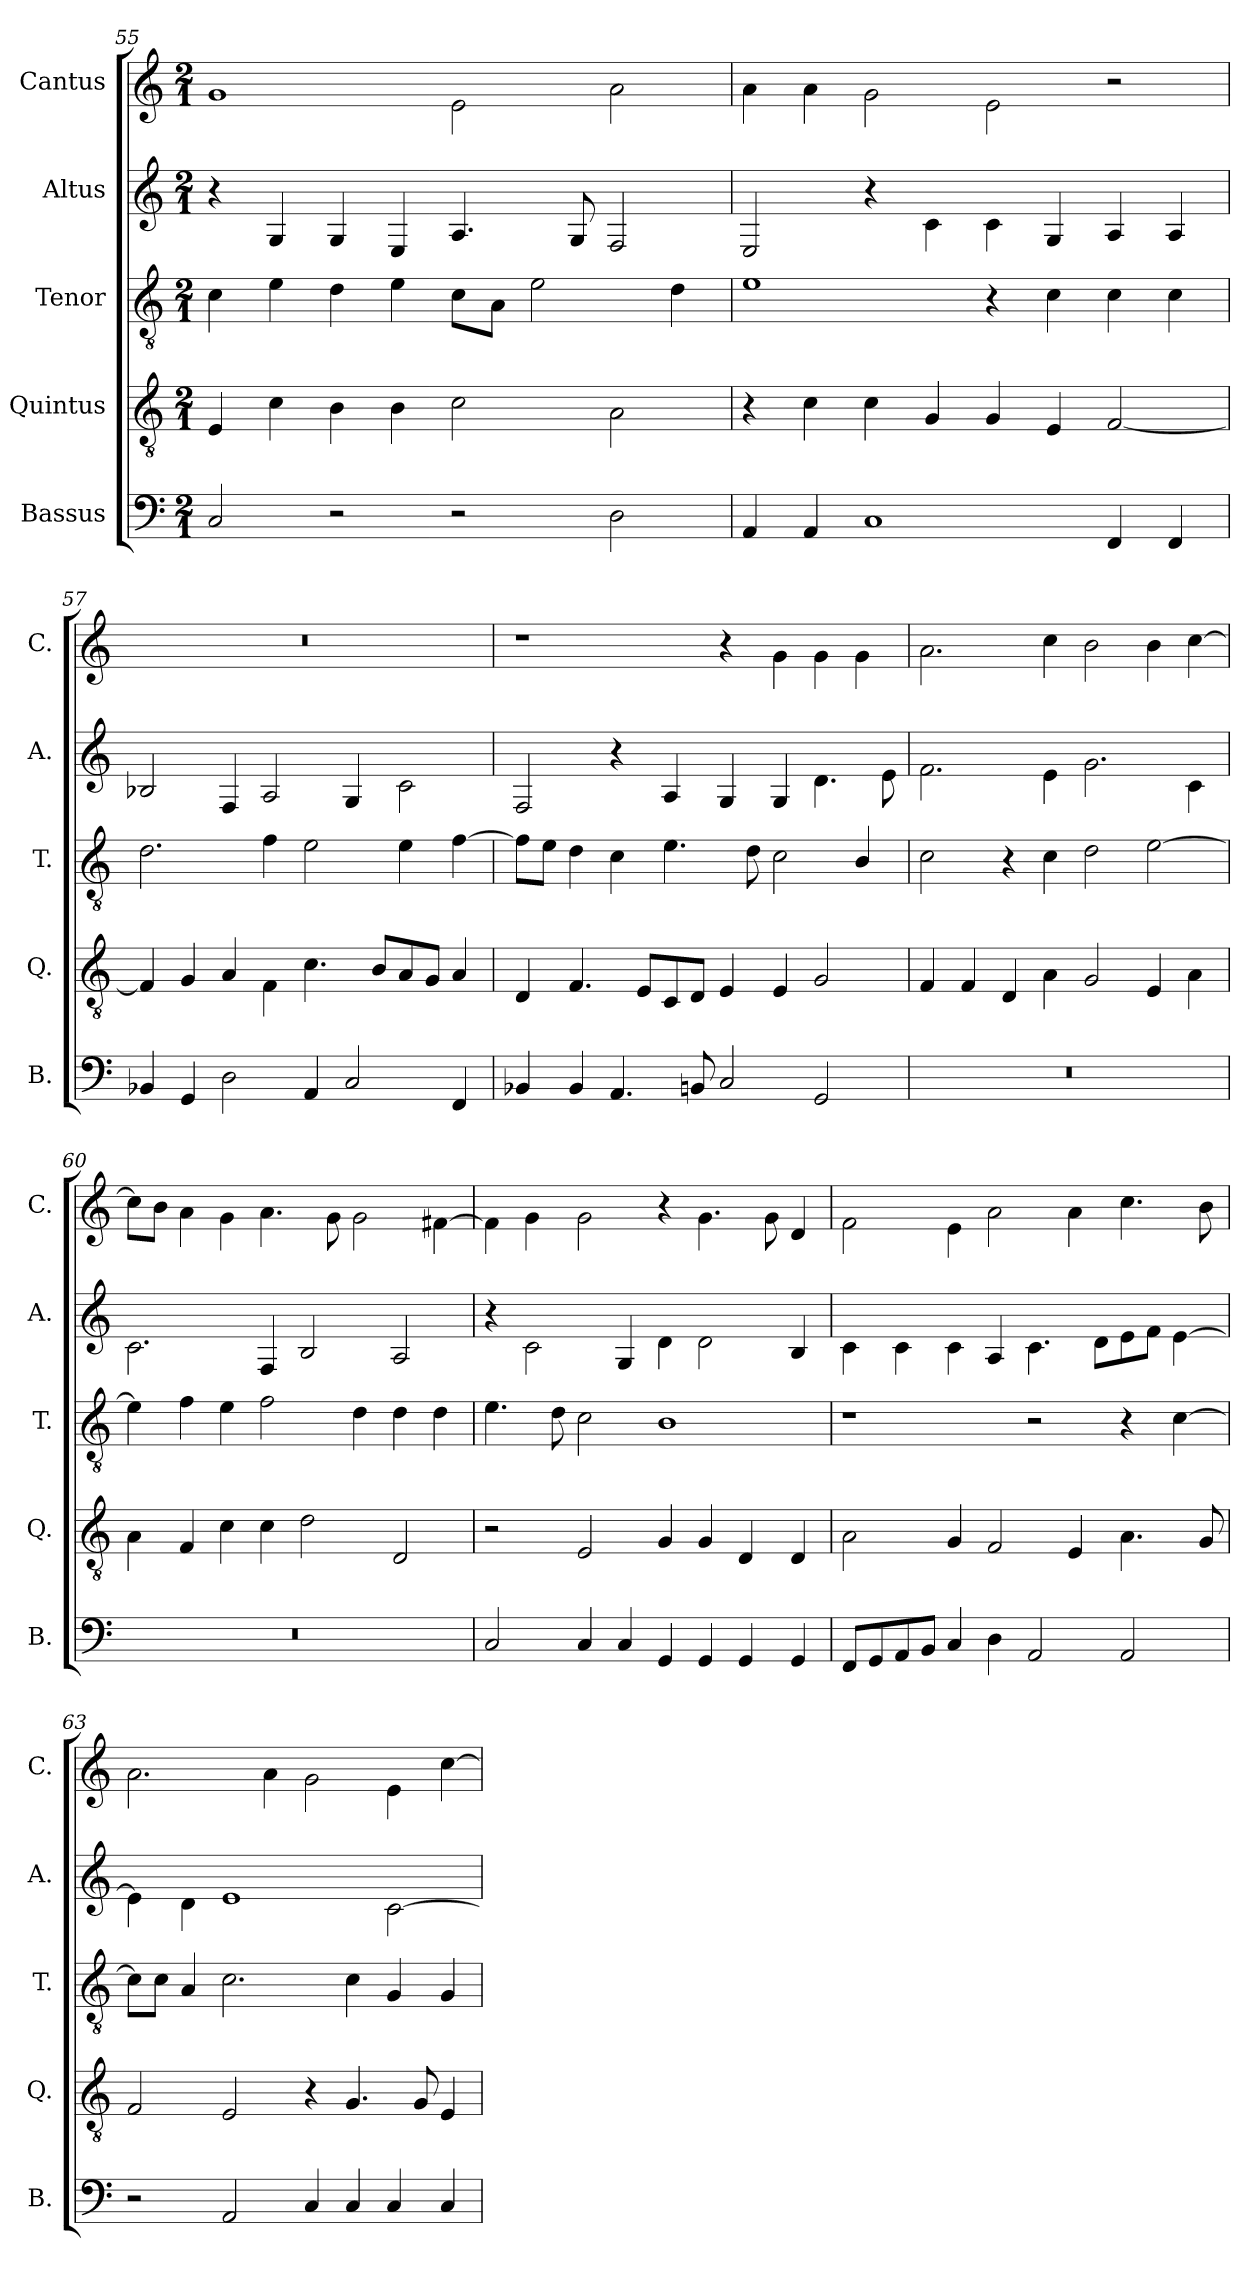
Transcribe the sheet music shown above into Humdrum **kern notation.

**kern	**kern	**kern	**kern	**kern
*part5	*part4	*part3	*part2	*part1
*staff5	*staff4	*staff3	*staff2	*staff1
*I"Bassus	*I"Quintus	*I"Tenor	*I"Altus	*I"Cantus
*I'B.	*I'Q.	*I'T.	*I'A.	*I'C.
!!LO:PB:g=z
*clefF4	*clefGv2	*clefGv2	*clefG2	*clefG2
*k[]	*k[]	*k[]	*k[]	*k[]
*M2/1	*M2/1	*M2/1	*M2/1	*M2/1
=55	=55	=55	=55	=55
2C/	4E/	4c\	4r	1g
.	4c\	4e\	4G/	.
2r	4B\	4d\	4G/	.
.	4B\	4e\	4E/	.
2r	2c\	8c\L	4.A/	2e\
.	.	8A\J	.	.
.	.	2e\	.	.
.	.	.	8G/	.
2D\	2A\	.	2F/	2a\
.	.	4d\	.	.
=56	=56	=56	=56	=56
4AA/	4r	1e	2E/	4a\
4AA/	4c\	.	.	4a\
1C	4c\	.	4r	2g\
.	4G/	.	4c\	.
.	4G/	4r	4c\	2e\
.	4E/	4c\	4G/	.
4FF/	[2F/	4c\	4A/	2r
4FF/	.	4c\	4A/	.
=57	=57	=57	=57	=57
4BB-X/	4F/]	2.d\	2B-X/	0r
4GG/	4G/	.	.	.
2D\	4A/	.	4F/	.
.	4F\	4f\	2A/	.
4AA/	4.c\	2e\	.	.
2C/	.	.	4G/	.
.	8B/L	.	.	.
.	8A/	4e\	2c\	.
.	8G/J	.	.	.
4FF/	4A/	[4f\	.	.
!!LO:LB:g=z
=58	=58	=58	=58	=58
4BB-X/	4D/	8f\L]	2F/	1r
.	.	8e\J	.	.
4BB-/	4.F/	4d\	.	.
4.AA/	.	4c\	4r	.
.	8E/L	.	.	.
.	8C/	4.e\	4A/	.
8BBni/	8D/J	.	.	.
2C/	4E/	.	4G/	4r
.	.	8d\	.	.
.	4E/	2c\	4G/	4g\
2GG/	2G/	.	4.d\	4g\
.	.	4B/	.	4g\
.	.	.	8e\	.
=59	=59	=59	=59	=59
0r	4F/	2c\	2.f\	2.a\
.	4F/	.	.	.
.	4D/	4r	.	.
.	4A\	4c\	4e\	4cc\
.	2G/	2d\	2.g\	2b\
.	4E/	[2e\	.	4b\
.	4A\	.	4c\	[4cc\
=60	=60	=60	=60	=60
0r	4A\	4e\]	2.c\	8cc\L]
.	.	.	.	8b\J
.	4F/	4f\	.	4a\
.	4c\	4e\	.	4g\
.	4c\	2f\	4F/	4.a\
.	2d\	.	2B/	.
.	.	.	.	8g\
.	.	4d\	.	2g\
.	2D/	4d\	2A/	.
.	.	4d\	.	[4f#X\
!!LO:LB:g=z
=61	=61	=61	=61	=61
2C/	2r	4.e\	4r	4f#\]
.	.	.	2c\	4g\
.	.	8d\	.	.
4C/	2E/	2c\	.	2g\
4C/	.	.	4G/	.
4GG/	4G/	1B	4d\	4r
4GG/	4G/	.	2d\	4.g\
4GG/	4D/	.	.	.
.	.	.	.	8g\
4GG/	4D/	.	4B/	4d/
=62	=62	=62	=62	=62
8FF/L	2A\	1r	4c\	2f\
8GG/	.	.	.	.
8AA/	.	.	4c\	.
8BB/J	.	.	.	.
4C/	4G/	.	4c\	4e\
4D\	2F/	.	4A/	2a\
2AA/	.	2r	4.c\	.
.	4E/	.	.	4a\
.	.	.	8d\L	.
2AA/	4.A\	4r	8e\	4.cc\
.	.	.	8f\J	.
.	.	[4c\	[4e\	.
.	8G/	.	.	8b\
=63	=63	=63	=63	=63
2r	2F/	8c\L]	4e\]	2.a\
.	.	8c\J	.	.
.	.	4A/	4d\	.
2AA/	2E/	2.c\	1e	.
.	.	.	.	4a\
4C/	4r	.	.	2g\
4C/	4.G/	4c\	.	.
4C/	.	4G/	[2c\	4e\
.	8G/	.	.	.
4C/	4E/	4G/	.	[4cc\
=	=	=	=	=
*-	*-	*-	*-	*-
